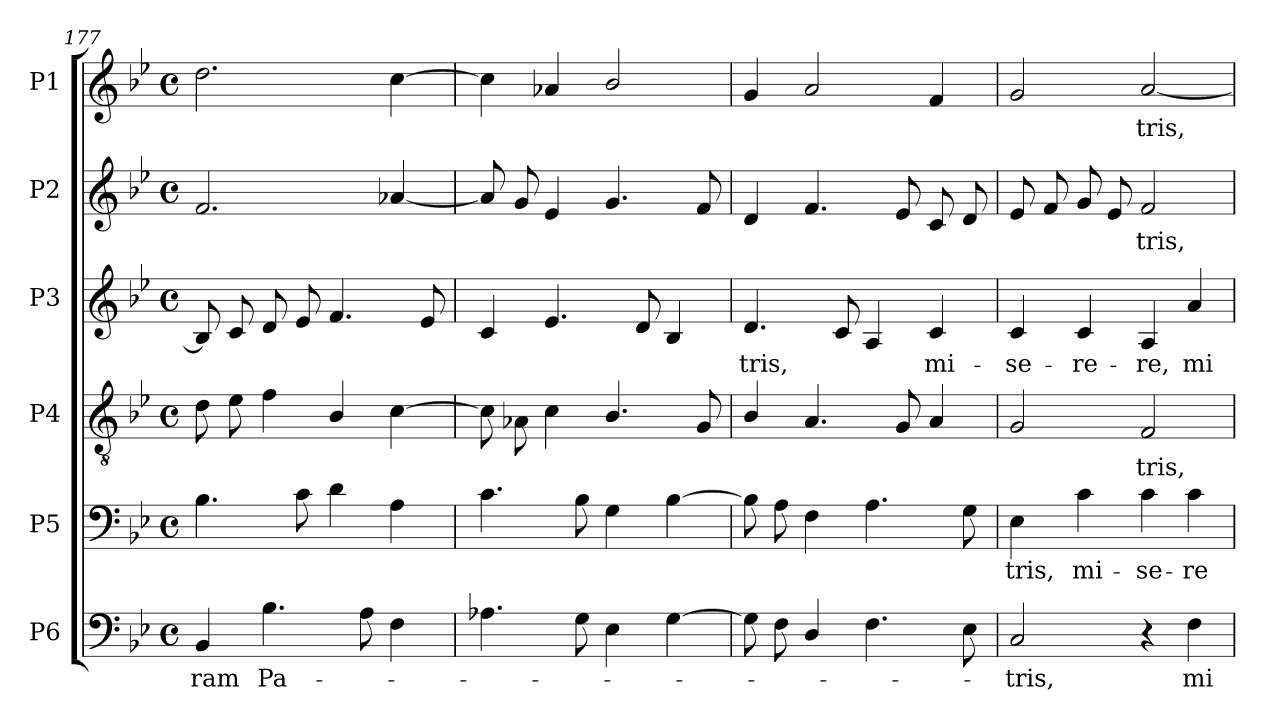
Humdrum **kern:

**kern	**text	**kern	**text	**kern	**text	**kern	**text	**kern	**text	**kern	**text
*part6	*part6	*part5	*part5	*part4	*part4	*part3	*part3	*part2	*part2	*part1	*part1
*staff6	*staff6	*staff5	*staff5	*staff4	*staff4	*staff3	*staff3	*staff2	*staff2	*staff1	*staff1
*I"P6	*	*I"P5	*	*I"P4	*	*I"P3	*	*I"P2	*	*I"P1	*
*clefF4	*	*clefF4	*	*clefGv2	*	*clefG2	*	*clefG2	*	*clefG2	*
*	*	*	*	*ITrd7c12	*	*	*	*	*	*	*
*k[b-e-]	*	*k[b-e-]	*	*k[b-e-]	*	*k[b-e-]	*	*k[b-e-]	*	*k[b-e-]	*
*B-:	*	*B-:	*	*B-:	*	*B-:	*	*B-:	*	*B-:	*
*M4/4	*	*M4/4	*	*M4/4	*	*M4/4	*	*M4/4	*	*M4/4	*
*met(c)	*	*met(c)	*	*met(c)	*	*met(c)	*	*met(c)	*	*met(c)	*
=177	=177	=177	=177	=177	=177	=177	=177	=177	=177	=177	=177
!	!LO:LY:b:color=#000000	!	!	!	!	!	!	!	!	!	!
4BB-i/	-ram	4.B-i\	.	8Di\	.	8B-i/]	.	2.fi/	.	2.ddi\	.
.	.	.	.	8E-i\	.	8ci/	.	.	.	.	.
!	!LO:LY:b:color=#000000	!	!	!	!	!	!	!	!	!	!
4.B-i\	Pa-	.	.	4Fi\	.	8di/	.	.	.	.	.
.	.	8ci\	.	.	.	8e-i/	.	.	.	.	.
.	.	4di\	.	4BB-i/	.	4.fi/	.	.	.	.	.
8Ai\	.	.	.	.	.	.	.	.	.	.	.
4Fi\	.	4Ai\	.	[4Ci\	.	.	.	[4a-i/	.	[4cci\	.
.	.	.	.	.	.	8e-i/	.	.	.	.	.
=178	=178	=178	=178	=178	=178	=178	=178	=178	=178	=178	=178
4.A-i\	.	4.ci\	.	8Ci\]	.	4ci/	.	8a-i/]	.	4cci\]	.
.	.	.	.	8AA-i\	.	.	.	8gi/	.	.	.
.	.	.	.	4Ci\	.	4.e-i/	.	4e-i/	.	4a-i/	.
8Gi\	.	8B-i\	.	.	.	.	.	.	.	.	.
4E-i\	.	4Gi\	.	4.BB-i/	.	.	.	4.gi/	.	2b-i/	.
.	.	.	.	.	.	8di/	.	.	.	.	.
[4Gi\	.	[4B-i\	.	.	.	4B-i/	.	.	.	.	.
.	.	.	.	8GGi/	.	.	.	8fi/	.	.	.
=179	=179	=179	=179	=179	=179	=179	=179	=179	=179	=179	=179
!	!	!	!	!	!	!	!LO:LY:b:color=#000000	!	!	!	!
8Gi\]	.	8B-i\]	.	4BB-i/	.	4.di/	-tris,	4di/	.	4gi/	.
8Fi\	.	8Ai\	.	.	.	.	.	.	.	.	.
4Di/	.	4Fi\	.	4.AAi/	.	.	.	4.fi/	.	2ai/	.
.	.	.	.	.	.	8ci/	.	.	.	.	.
4.Fi\	.	4.Ai\	.	.	.	4Ai/	.	.	.	.	.
.	.	.	.	8GGi/	.	.	.	8e-i/	.	.	.
!	!	!	!	!	!	!	!LO:LY:b:color=#000000	!	!	!	!
.	.	.	.	4AAi/	.	4ci/	mi-	8ci/	.	4fi/	.
8E-i\	.	8Gi\	.	.	.	.	.	8di/	.	.	.
!!LO:PB:g=z
=180	=180	=180	=180	=180	=180	=180	=180	=180	=180	=180	=180
!	!LO:LY:b:color=#000000	!	!	!	!	!	!	!	!	!	!
!	!	!	!LO:LY:b:color=#000000	!	!	!	!	!	!	!	!
!	!	!	!	!	!	!	!LO:LY:b:color=#000000	!	!	!	!
2Ci/	-tris,	4E-i\	-tris,	2GGi/	.	4ci/	-se-	8e-i/	.	2gi/	.
.	.	.	.	.	.	.	.	8fi/	.	.	.
!	!	!	!LO:LY:b:color=#000000	!	!	!	!	!	!	!	!
!	!	!	!	!	!	!	!LO:LY:b:color=#000000	!	!	!	!
.	.	4ci\	mi-	.	.	4ci/	-re-	8gi/	.	.	.
.	.	.	.	.	.	.	.	8e-i/	.	.	.
!	!	!	!LO:LY:b:color=#000000	!	!	!	!	!	!	!	!
!	!	!	!	!	!LO:LY:b:color=#000000	!	!	!	!	!	!
!	!	!	!	!	!	!	!LO:LY:b:color=#000000	!	!	!	!
!	!	!	!	!	!	!	!	!	!LO:LY:b:color=#000000	!	!
!	!	!	!	!	!	!	!	!	!	!	!LO:LY:b:color=#000000
4r	.	4ci\	-se-	2FFi/	-tris,	4Ai/	-re,	2fi/	-tris,	[2ai/	-tris,
!	!LO:LY:b:color=#000000	!	!	!	!	!	!	!	!	!	!
!	!	!	!LO:LY:b:color=#000000	!	!	!	!	!	!	!	!
!	!	!	!	!	!	!	!LO:LY:b:color=#000000	!	!	!	!
4Fi\	mi-	4ci\	-re-	.	.	4ai/	mi-	.	.	.	.
=	=	=	=	=	=	=	=	=	=	=	=
*-	*-	*-	*-	*-	*-	*-	*-	*-	*-	*-	*-
